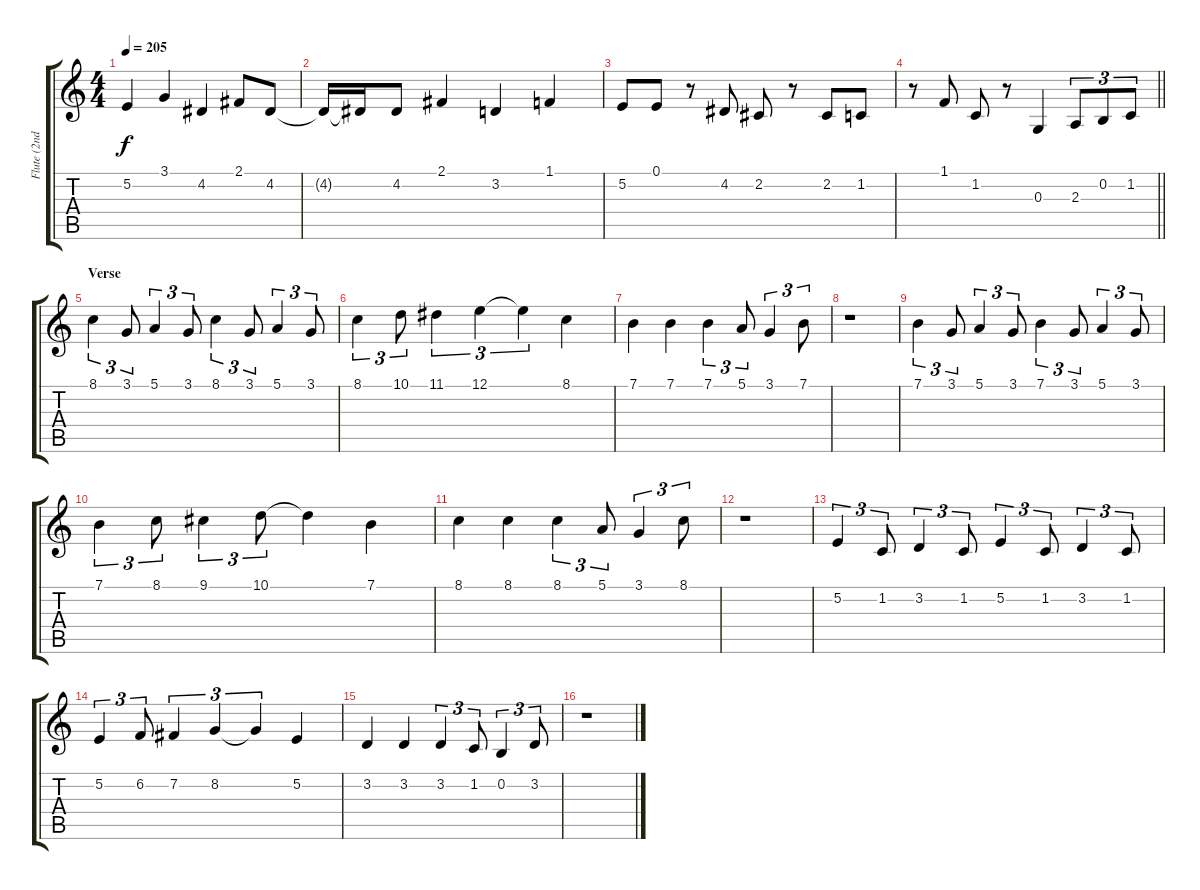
\track ("Flute (2nd)" "Flute (2nd") {instrument flute}
\staff {score tabs}
\tuning (E4 B3 G3 D3 A2 E2) {hide}
\ts (4 4)
\tempo 205
\clef g2
\ks c
5.2.4{dy f} 3.1.4 4.2.4 2.1.8 4.2.8 |
4.2{t}.16 4.2{t}.16 4.2.8 2.1.4 3.2.4 1.1.4 |
5.2.8 0.1.8 r.8 4.2.8 2.2.8 r.8 2.2.8 1.2.8 |
\barLineRight lightlight
r.8 1.1.8 1.2.8 r.8 0.3.4 2.3.8{tu (3 2)} 0.2.8{tu (3 2)} 1.2.8{tu (3 2)} |
\section ("" "Verse")
8.1.4{tu (3 2)} 3.1.8{tu (3 2)} 5.1.4{tu (3 2)} 3.1.8{tu (3 2)} 8.1.4{tu (3 2)} 3.1.8{tu (3 2)} 5.1.4{tu (3 2)} 3.1.8{tu (3 2)} |
8.1.4{tu (3 2)} 10.1.8{tu (3 2)} 11.1.4{tu (3 2)} 12.1.4{tu (3 2)} 12.1{t}.4{tu (3 2)} 8.1.4 |
7.1.4 7.1.4 7.1.4{tu (3 2)} 5.1.8{tu (3 2)} 3.1.4{tu (3 2)} 7.1.8{tu (3 2)} |
r.1 |
7.1.4{tu (3 2)} 3.1.8{tu (3 2)} 5.1.4{tu (3 2)} 3.1.8{tu (3 2)} 7.1.4{tu (3 2)} 3.1.8{tu (3 2)} 5.1.4{tu (3 2)} 3.1.8{tu (3 2)} |
7.1.4{tu (3 2)} 8.1.8{tu (3 2)} 9.1.4{tu (3 2)} 10.1.8{tu (3 2)} 10.1{t}.4 7.1.4 |
8.1.4 8.1.4 8.1.4{tu (3 2)} 5.1.8{tu (3 2)} 3.1.4{tu (3 2)} 8.1.8{tu (3 2)} |
r.1 |
5.2.4{tu (3 2)} 1.2.8{tu (3 2)} 3.2.4{tu (3 2)} 1.2.8{tu (3 2)} 5.2.4{tu (3 2)} 1.2.8{tu (3 2)} 3.2.4{tu (3 2)} 1.2.8{tu (3 2)} |
5.2.4{tu (3 2)} 6.2.8{tu (3 2)} 7.2.4{tu (3 2)} 8.2.4{tu (3 2)} 8.2{t}.4{tu (3 2)} 5.2.4 |
3.2.4 3.2.4 3.2.4{tu (3 2)} 1.2.8{tu (3 2)} 0.2.4{tu (3 2)} 3.2.8{tu (3 2)} |
r.1
